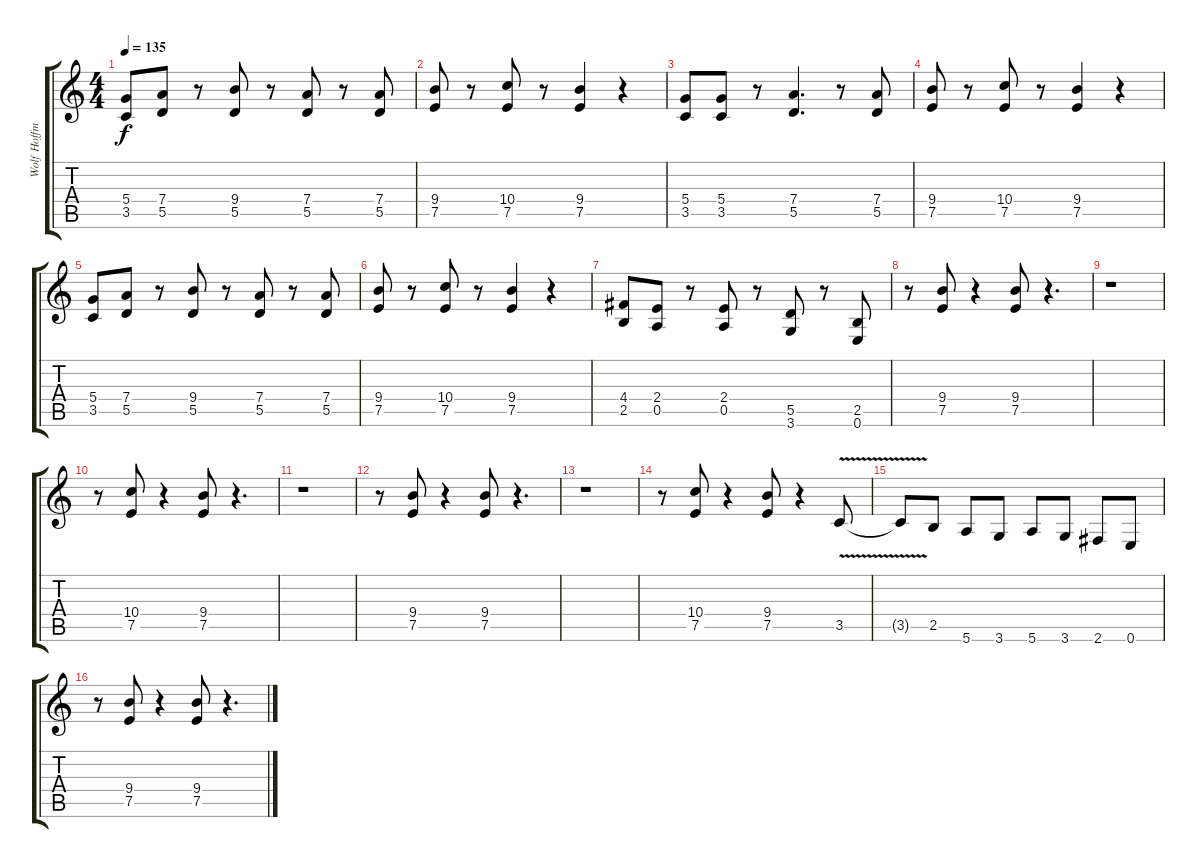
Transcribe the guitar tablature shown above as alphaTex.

\track ("Wolf Hoffmann" "Wolf Hoffm") {instrument distortionguitar}
\staff {score tabs}
\tuning (E4 B3 G3 D3 A2 E2) {hide}
\ts (4 4)
\tempo 135
\clef g2
\ks c
(5.4 3.5).8{dy f} (7.4 5.5).8 r.8 (9.4 5.5).8 r.8 (7.4 5.5).8 r.8 (7.4 5.5).8 |
(9.4 7.5).8 r.8 (10.4 7.5).8 r.8 (9.4 7.5).4 r.4 |
(5.4 3.5).8 (5.4 3.5).8 r.8 (7.4 5.5).4{d} r.8 (7.4 5.5).8 |
(9.4 7.5).8 r.8 (10.4 7.5).8 r.8 (9.4 7.5).4 r.4 |
(5.4 3.5).8 (7.4 5.5).8 r.8 (9.4 5.5).8 r.8 (7.4 5.5).8 r.8 (7.4 5.5).8 |
(9.4 7.5).8 r.8 (10.4 7.5).8 r.8 (9.4 7.5).4 r.4 |
(4.4 2.5).8 (2.4 0.5).8 r.8 (2.4 0.5).8 r.8 (5.5 3.6).8 r.8 (2.5 0.6).8 |
r.8 (9.4 7.5).8 r.4 (9.4 7.5).8 r.4{d} |
r.1 |
r.8 (10.4 7.5).8 r.4 (9.4 7.5).8 r.4{d} |
r.1 |
r.8 (9.4 7.5).8 r.4 (9.4 7.5).8 r.4{d} |
r.1 |
r.8 (10.4 7.5).8 r.4 (9.4 7.5).8 r.4 3.5{v}.8 |
3.5{v t}.8 2.5.8 5.6.8 3.6.8 5.6.8 3.6.8 2.6.8 0.6.8 |
r.8 (9.4 7.5).8 r.4 (9.4 7.5).8 r.4{d}
